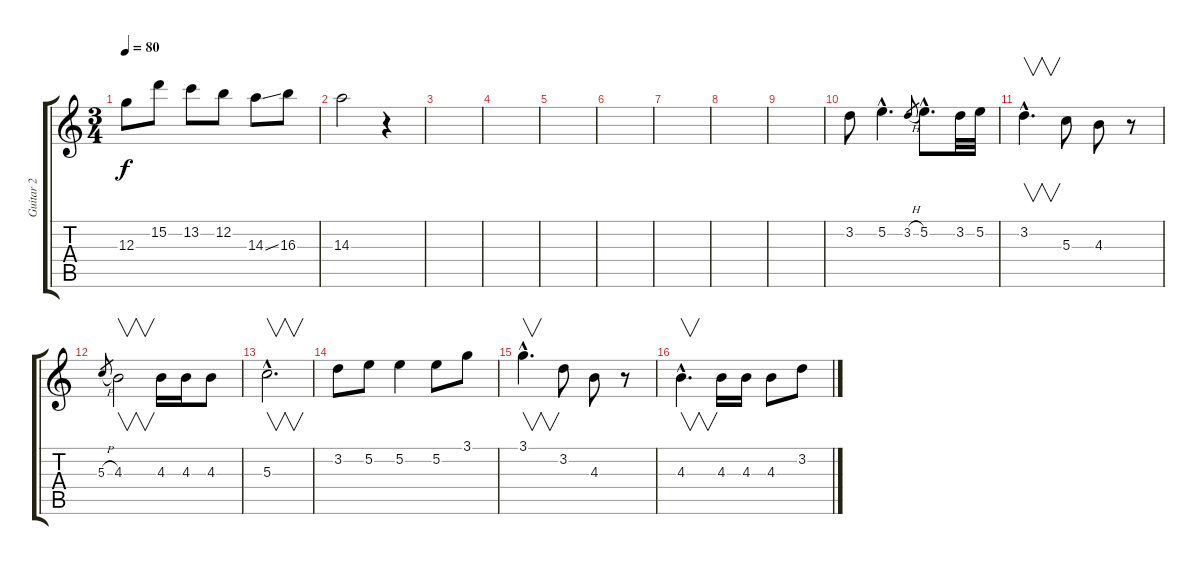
\track ("Guitar 2" "Guitar 2") {instrument acousticguitarnylon}
\staff {score tabs}
\tuning (E4 B3 G3 D3 A2 E2) {hide}
\ts (3 4)
\tempo 80
\clef g2
\ks c
12.3.8{dy f} 15.2.8 13.2.8 12.2.8 14.3{ss}.8 16.3.8 |
14.3.2 r.4 |
|
|
|
|
|
|
|
3.2.8 5.2{hac}.4{d} 3.2{h}.8{gr} 5.2{hac}.8{d} 3.2.32 5.2.32 |
3.2{hac}.4{v d} 5.3.8 4.3.8 r.8 |
5.3{h}.8{gr} 4.3.2{v} 4.3.16 4.3.16 4.3.8 |
5.3{hac}.2{v d} |
3.2.8 5.2.8 5.2.4 5.2.8 3.1.8 |
3.1{hac}.4{v d} 3.2.8 4.3.8 r.8 |
4.3{hac}.4{v d} 4.3.16 4.3.16 4.3.8 3.2.8
